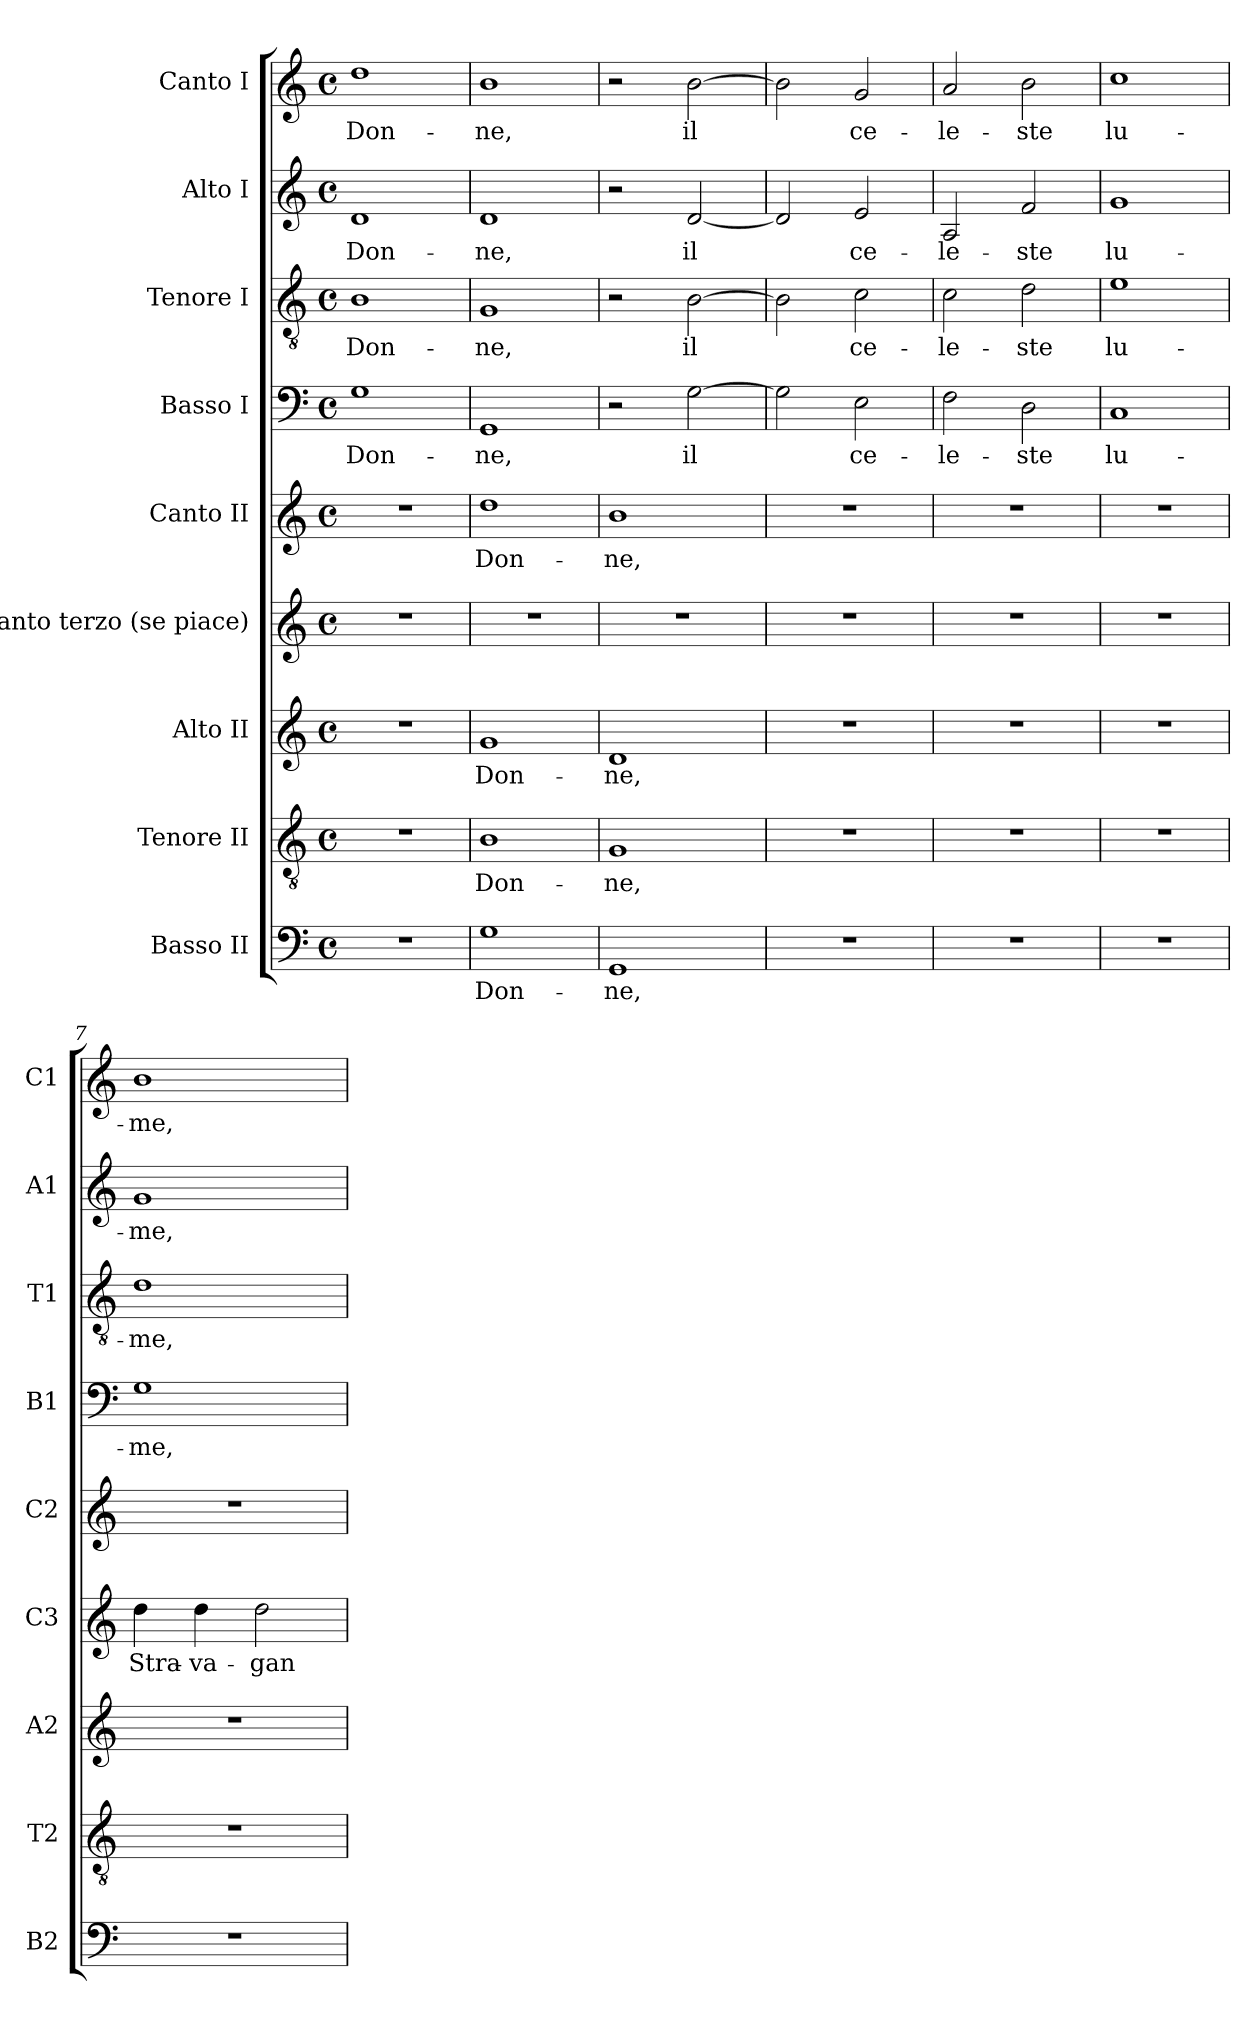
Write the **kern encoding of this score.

**kern	**text	**kern	**text	**kern	**text	**kern	**text	**kern	**text	**kern	**text	**kern	**text	**kern	**text	**kern	**text
*part9	*part9	*part8	*part8	*part7	*part7	*part6	*part6	*part5	*part5	*part4	*part4	*part3	*part3	*part2	*part2	*part1	*part1
*staff9	*staff9	*staff8	*staff8	*staff7	*staff7	*staff6	*staff6	*staff5	*staff5	*staff4	*staff4	*staff3	*staff3	*staff2	*staff2	*staff1	*staff1
*I"Basso II	*	*I"Tenore II	*	*I"Alto II	*	*I"Canto terzo  (se piace)	*	*I"Canto II	*	*I"Basso I	*	*I"Tenore I	*	*I"Alto I	*	*I"Canto I	*
*I'B2	*	*I'T2	*	*I'A2	*	*I'C3	*	*I'C2	*	*I'B1	*	*I'T1	*	*I'A1	*	*I'C1	*
*clefF4	*	*clefGv2	*	*clefG2	*	*clefG2	*	*clefG2	*	*clefF4	*	*clefGv2	*	*clefG2	*	*clefG2	*
*k[]	*	*k[]	*	*k[]	*	*k[]	*	*k[]	*	*k[]	*	*k[]	*	*k[]	*	*k[]	*
*C:	*	*C:	*	*C:	*	*C:	*	*C:	*	*C:	*	*C:	*	*C:	*	*C:	*
*M4/4	*	*M4/4	*	*M4/4	*	*M4/4	*	*M4/4	*	*M4/4	*	*M4/4	*	*M4/4	*	*M4/4	*
*met(c)	*	*met(c)	*	*met(c)	*	*met(c)	*	*met(c)	*	*met(c)	*	*met(c)	*	*met(c)	*	*met(c)	*
=1	=1	=1	=1	=1	=1	=1	=1	=1	=1	=1	=1	=1	=1	=1	=1	=1	=1
1r	.	1r	.	1r	.	1r	.	1r	.	1G	Don-	1B	Don-	1d	Don-	1dd	Don-
=2	=2	=2	=2	=2	=2	=2	=2	=2	=2	=2	=2	=2	=2	=2	=2	=2	=2
1G	Don-	1B	Don-	1g	Don-	1r	.	1dd	Don-	1GG	-ne,	1G	-ne,	1d	-ne,	1b	-ne,
=3	=3	=3	=3	=3	=3	=3	=3	=3	=3	=3	=3	=3	=3	=3	=3	=3	=3
1GG	-ne,	1G	-ne,	1d	-ne,	1r	.	1b	-ne,	2r	.	2r	.	2r	.	2r	.
.	.	.	.	.	.	.	.	.	.	[2G	-il	[2B	-il	[2d	-il	[2b	-il
=4	=4	=4	=4	=4	=4	=4	=4	=4	=4	=4	=4	=4	=4	=4	=4	=4	=4
1r	.	1r	.	1r	.	1r	.	1r	.	2G]	.	2B]	.	2d]	.	2b]	.
.	.	.	.	.	.	.	.	.	.	2E	ce-	2c	ce-	2e	ce-	2g	ce-
=5	=5	=5	=5	=5	=5	=5	=5	=5	=5	=5	=5	=5	=5	=5	=5	=5	=5
1r	.	1r	.	1r	.	1r	.	1r	.	2F	le-	2c	le-	2A	le-	2a	le-
.	.	.	.	.	.	.	.	.	.	2D	-ste	2d	-ste	2f	-ste	2b	-ste
=6	=6	=6	=6	=6	=6	=6	=6	=6	=6	=6	=6	=6	=6	=6	=6	=6	=6
1r	.	1r	.	1r	.	1r	.	1r	.	1C	lu-	1e	lu-	1g	lu-	1cc	lu-
=7	=7	=7	=7	=7	=7	=7	=7	=7	=7	=7	=7	=7	=7	=7	=7	=7	=7
1r	.	1r	.	1r	.	4dd	Stra-	1r	.	1G	-me,	1d	-me,	1g	-me,	1b	-me,
.	.	.	.	.	.	4dd	va-	.	.	.	.	.	.	.	.	.	.
.	.	.	.	.	.	2dd	gan-	.	.	.	.	.	.	.	.	.	.
=	=	=	=	=	=	=	=	=	=	=	=	=	=	=	=	=	=
*-	*-	*-	*-	*-	*-	*-	*-	*-	*-	*-	*-	*-	*-	*-	*-	*-	*-
